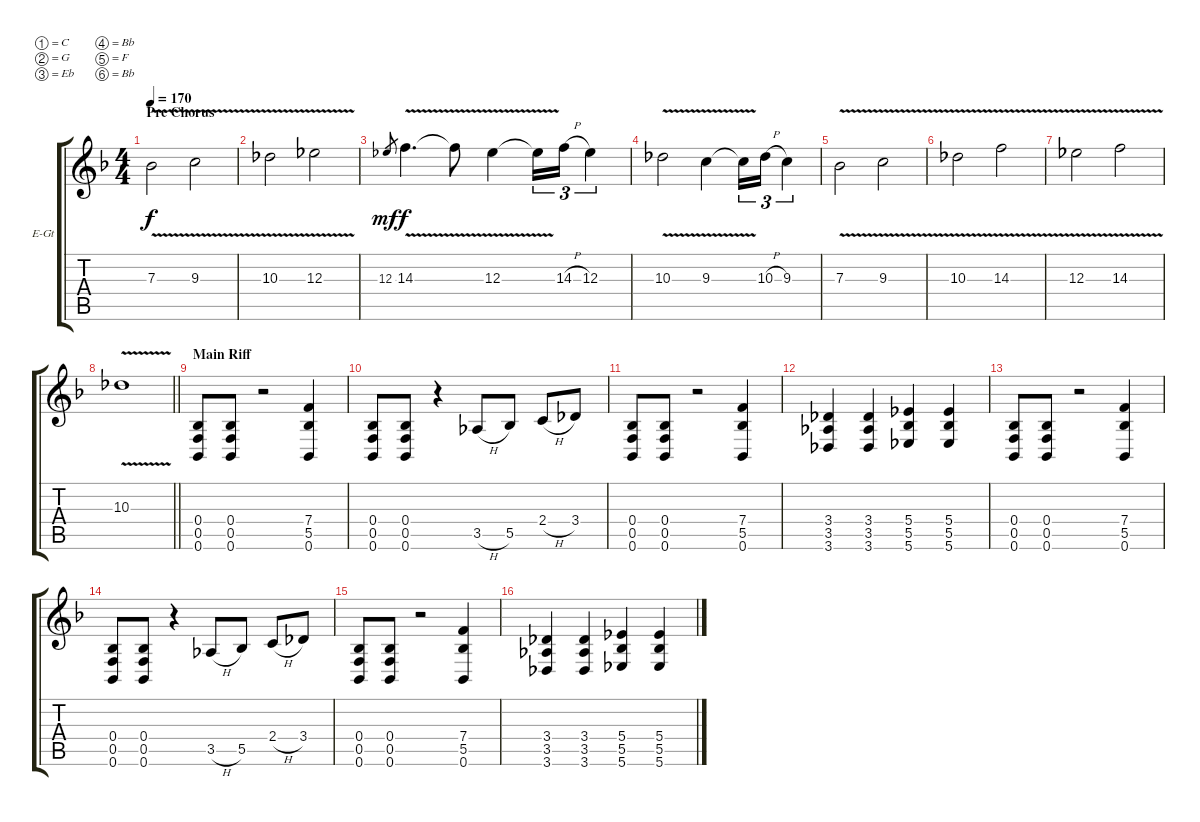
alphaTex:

\bracketExtendMode groupsimilarinstruments
\firstSystemTrackNameOrientation horizontal
\otherSystemsTrackNameOrientation horizontal
\track ("Jesper Strömblad" "E-Gt") {instrument distortionguitar}
\staff {score tabs}
\tuning (C4 G3 Eb3 Bb2 F2 Bb1)
\ts (4 4)
\section ("" "Pre Chorus")
\tempo 170
\clef g2
\ks dminor
7.3{v}.2{dy f} 9.3{v}.2 |
10.3{v}.2 12.3{v}.2 |
12.3.8{gr dy mf} 14.3{v}.4{d dy f} 14.3{v t}.8 12.3{v}.4 12.3{v t}.16{tu (3 2)} 14.3{h}.16{tu (3 2)} 12.3.4{tu (3 2)} |
10.3{v}.2 9.3{v}.4 9.3{v t}.16{tu (3 2)} 10.3{h}.16{tu (3 2)} 9.3.4{tu (3 2)} |
7.3{v}.2 9.3{v}.2 |
10.3{v}.2 14.3{v}.2 |
12.3{v}.2 14.3{v}.2 |
\barLineRight lightlight
10.3{v}.1 |
\section ("" "Main Riff")
(0.4 0.5 0.6).8 (0.4 0.5 0.6).8 r.2 (7.4 5.5 0.6).4 |
(0.4 0.5 0.6).8 (0.4 0.5 0.6).8 r.4 3.5{h}.8 5.5.8 2.4{h}.8 3.4.8 |
(0.4 0.5 0.6).8 (0.4 0.5 0.6).8 r.2 (7.4 5.5 0.6).4 |
(3.4 3.5 3.6).4 (3.4 3.5 3.6).4 (5.4 5.5 5.6).4 (5.4 5.5 5.6).4 |
(0.4 0.5 0.6).8 (0.4 0.5 0.6).8 r.2 (7.4 5.5 0.6).4 |
(0.4 0.5 0.6).8 (0.4 0.5 0.6).8 r.4 3.5{h}.8 5.5.8 2.4{h}.8 3.4.8 |
(0.4 0.5 0.6).8 (0.4 0.5 0.6).8 r.2 (7.4 5.5 0.6).4 |
(3.4 3.5 3.6).4 (3.4 3.5 3.6).4 (5.4 5.5 5.6).4 (5.4 5.5 5.6).4
